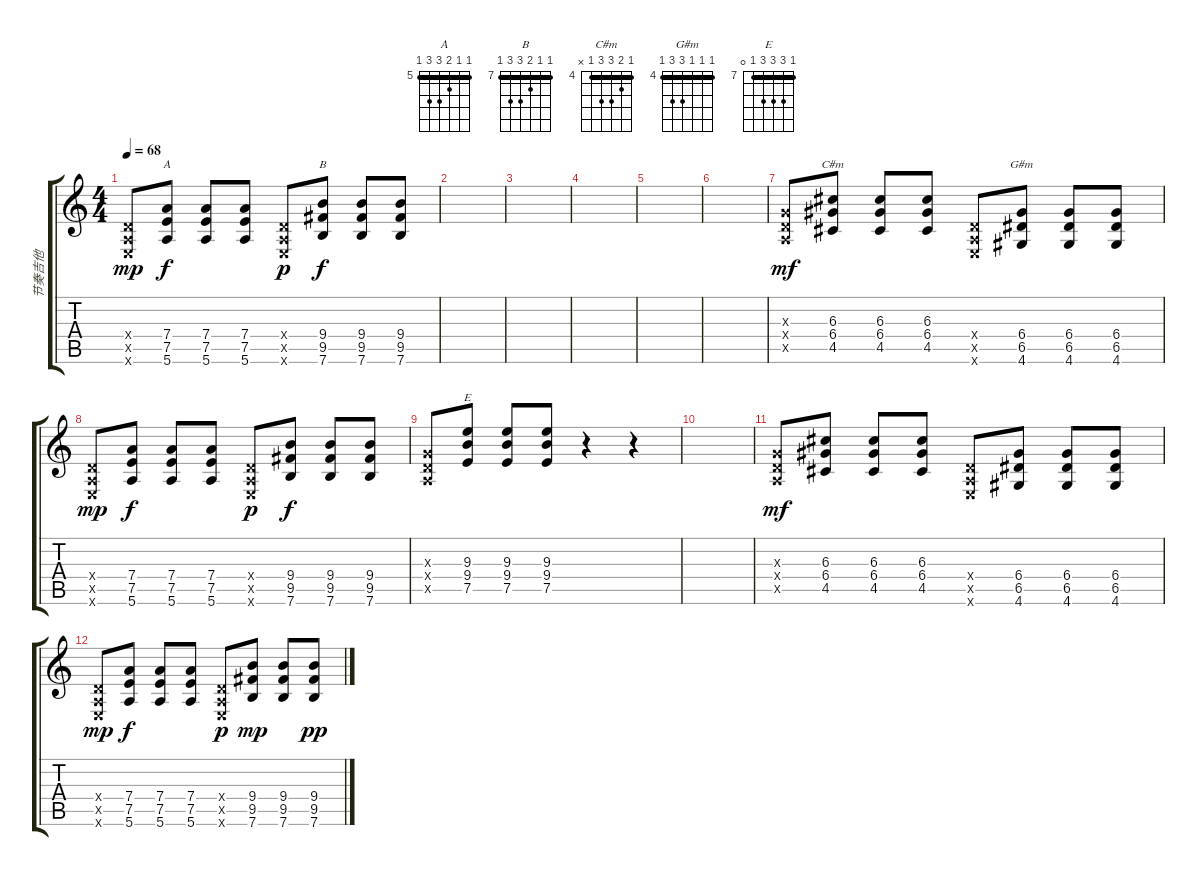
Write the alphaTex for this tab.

\track ("节奏吉他" "节奏吉他") {instrument acousticguitarsteel}
\staff {score tabs}
\tuning (E4 B3 G3 D3 A2 E2) {hide}
\chord ("A" 5 5 6 7 7 5) {firstfret 5 barre 5}
\chord ("B" 7 7 8 9 9 7) {firstfret 7 barre 7}
\chord ("C#m" 4 5 6 6 4 x) {firstfret 4 barre 4}
\chord ("G#m" 4 4 4 6 6 4) {firstfret 4 barre 4}
\chord ("E" 7 9 9 9 7 0) {firstfret 7 barre 7}
\ts (4 4)
\tempo 68
\clef g2
\ks c
(0.4{x} 0.5{x} 0.6{x}).8{dy mp} (7.4 7.5 5.6).8{ch "A" dy f} (7.4 7.5 5.6).8 (7.4 7.5 5.6).8 (0.4{x} 0.5{x} 0.6{x}).8{dy p} (9.4 9.5 7.6).8{ch "B" dy f} (9.4 9.5 7.6).8 (9.4 9.5 7.6).8 |
|
|
|
|
|
(0.3{x} 0.4{x} 0.5{x}).8{dy mf} (6.3 6.4 4.5).8{ch "C#m"} (6.3 6.4 4.5).8 (6.3 6.4 4.5).8 (0.4{x} 0.5{x} 0.6{x}).8 (6.4 6.5 4.6).8{ch "G#m"} (6.4 6.5 4.6).8 (6.4 6.5 4.6).8 |
(0.4{x} 0.5{x} 0.6{x}).8{dy mp} (7.4 7.5 5.6).8{dy f} (7.4 7.5 5.6).8 (7.4 7.5 5.6).8 (0.4{x} 0.5{x} 0.6{x}).8{dy p} (9.4 9.5 7.6).8{dy f} (9.4 9.5 7.6).8 (9.4 9.5 7.6).8 |
(0.3{x} 0.4{x} 0.5{x}).8 (9.3 9.4 7.5).8{ch "E"} (9.3 9.4 7.5).8 (9.3 9.4 7.5).8 r.4 r.4 |
|
(0.3{x} 0.4{x} 0.5{x}).8{dy mf volume 6 balance 7} (6.3 6.4 4.5).8 (6.3 6.4 4.5).8 (6.3 6.4 4.5).8 (0.4{x} 0.5{x} 0.6{x}).8 (6.4 6.5 4.6).8 (6.4 6.5 4.6).8 (6.4 6.5 4.6).8 |
(0.4{x} 0.5{x} 0.6{x}).8{dy mp} (7.4 7.5 5.6).8{dy f} (7.4 7.5 5.6).8 (7.4 7.5 5.6).8 (0.4{x} 0.5{x} 0.6{x}).8{dy p} (9.4 9.5 7.6).8{dy mp} (9.4 9.5 7.6).8 (9.4 9.5 7.6).8{dy pp}
